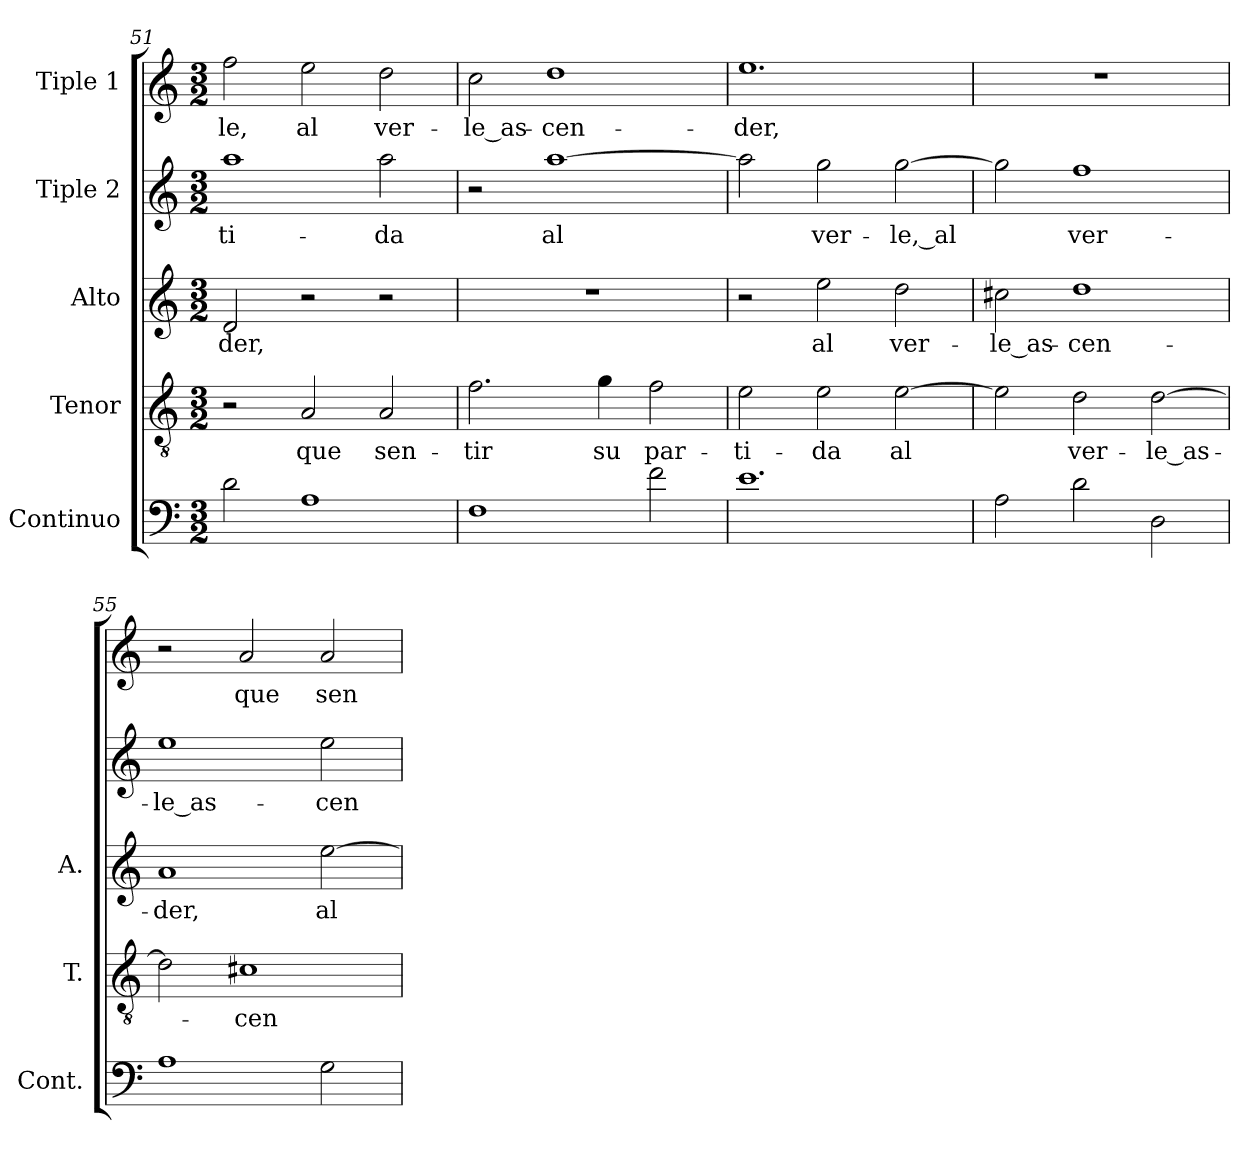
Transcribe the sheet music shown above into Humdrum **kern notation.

**kern	**kern	**text	**kern	**text	**kern	**text	**kern	**text
*part5	*part4	*part4	*part3	*part3	*part2	*part2	*part1	*part1
*staff5	*staff4	*staff4	*staff3	*staff3	*staff2	*staff2	*staff1	*staff1
*I"Continuo	*I"Tenor	*	*I"Alto	*	*I"Tiple 2	*	*I"Tiple 1	*
*I'Cont.	*I'T.	*	*I'A.	*	*	*	*	*
*clefF4	*clefGv2	*	*clefG2	*	*clefG2	*	*clefG2	*
*	*ITrd7c12	*	*	*	*	*	*	*
*k[]	*k[]	*	*k[]	*	*k[]	*	*k[]	*
*C:	*C:	*	*C:	*	*C:	*	*C:	*
*M3/2	*M3/2	*	*M3/2	*	*M3/2	*	*M3/2	*
=51	=51	=51	=51	=51	=51	=51	=51	=51
!	!	!	!	!LO:LY:b:color=#000000	!	!	!	!
!	!	!	!	!	!	!LO:LY:b:color=#000000	!	!
!	!	!	!	!	!	!	!	!LO:LY:b:color=#000000
2di\	2r	.	2di/	-der,	1aai	-ti-	2ffi\	-le,
!	!	!LO:LY:b:color=#000000	!	!	!	!	!	!
!	!	!	!	!	!	!	!	!LO:LY:b:color=#000000
1Ai	2AAi/	que	2r	.	.	.	2eei\	al
!	!	!LO:LY:b:color=#000000	!	!	!	!	!	!
!	!	!	!	!	!	!LO:LY:b:color=#000000	!	!
!	!	!	!	!	!	!	!	!LO:LY:b:color=#000000
.	2AAi/	sen-	2r	.	2aai\	-da	2ddi\	ver-
=52	=52	=52	=52	=52	=52	=52	=52	=52
!	!	!LO:LY:b:color=#000000	!LO:N:vis=1	!	!	!	!	!
!	!	!	!	!	!	!	!	!LO:LY:b:color=#000000
1Fi	2.Fi\	-tir	1.r	.	2r	.	2cci\	-le_as-
!	!	!	!	!	!	!LO:LY:b:color=#000000	!	!
!	!	!	!	!	!	!	!	!LO:LY:b:color=#000000
.	.	.	.	.	[1aai	al	1ddi	-cen-
!	!	!LO:LY:b:color=#000000	!	!	!	!	!	!
.	4Gi\	su	.	.	.	.	.	.
!	!	!LO:LY:b:color=#000000	!	!	!	!	!	!
2fi\	2Fi\	par-	.	.	.	.	.	.
=53	=53	=53	=53	=53	=53	=53	=53	=53
!	!	!LO:LY:b:color=#000000	!	!	!	!	!	!
!	!	!	!	!	!	!	!	!LO:LY:b:color=#000000
1.ei	2Ei\	-ti-	2r	.	2aai\]	.	1.eei	-der,
!	!	!LO:LY:b:color=#000000	!	!	!	!	!	!
!	!	!	!	!LO:LY:b:color=#000000	!	!	!	!
!	!	!	!	!	!	!LO:LY:b:color=#000000	!	!
.	2Ei\	-da	2eei\	al	2ggi\	ver-	.	.
!	!	!LO:LY:b:color=#000000	!	!	!	!	!	!
!	!	!	!	!LO:LY:b:color=#000000	!	!	!	!
!	!	!	!	!	!	!LO:LY:b:color=#000000	!	!
.	[2Ei\	al	2ddi\	ver-	[2ggi\	-le,_al	.	.
=54	=54	=54	=54	=54	=54	=54	=54	=54
!	!	!	!	!LO:LY:b:color=#000000	!	!	!LO:N:vis=1	!
2Ai\	2Ei\]	.	2cc#Xi\	-le_as-	2ggi\]	.	1.r	.
!	!	!LO:LY:b:color=#000000	!	!	!	!	!	!
!	!	!	!	!LO:LY:b:color=#000000	!	!	!	!
!	!	!	!	!	!	!LO:LY:b:color=#000000	!	!
2di\	2Di\	ver-	1ddi	-cen-	1ffi	ver-	.	.
!	!	!LO:LY:b:color=#000000	!	!	!	!	!	!
2Di\	[2Di\	-le_as-	.	.	.	.	.	.
=55	=55	=55	=55	=55	=55	=55	=55	=55
!	!	!	!	!LO:LY:b:color=#000000	!	!	!	!
!	!	!	!	!	!	!LO:LY:b:color=#000000	!	!
1Ai	2Di\]	.	1ai	-der,	1eei	-le_as-	2r	.
!	!	!LO:LY:b:color=#000000	!	!	!	!	!	!
!	!	!	!	!	!	!	!	!LO:LY:b:color=#000000
.	1C#Xi	-cen-	.	.	.	.	2ai/	que
!	!	!	!	!LO:LY:b:color=#000000	!	!	!	!
!	!	!	!	!	!	!LO:LY:b:color=#000000	!	!
!	!	!	!	!	!	!	!	!LO:LY:b:color=#000000
2Gi\	.	.	[2eei\	al	2eei\	-cen-	2ai/	sen-
=	=	=	=	=	=	=	=	=
*-	*-	*-	*-	*-	*-	*-	*-	*-
